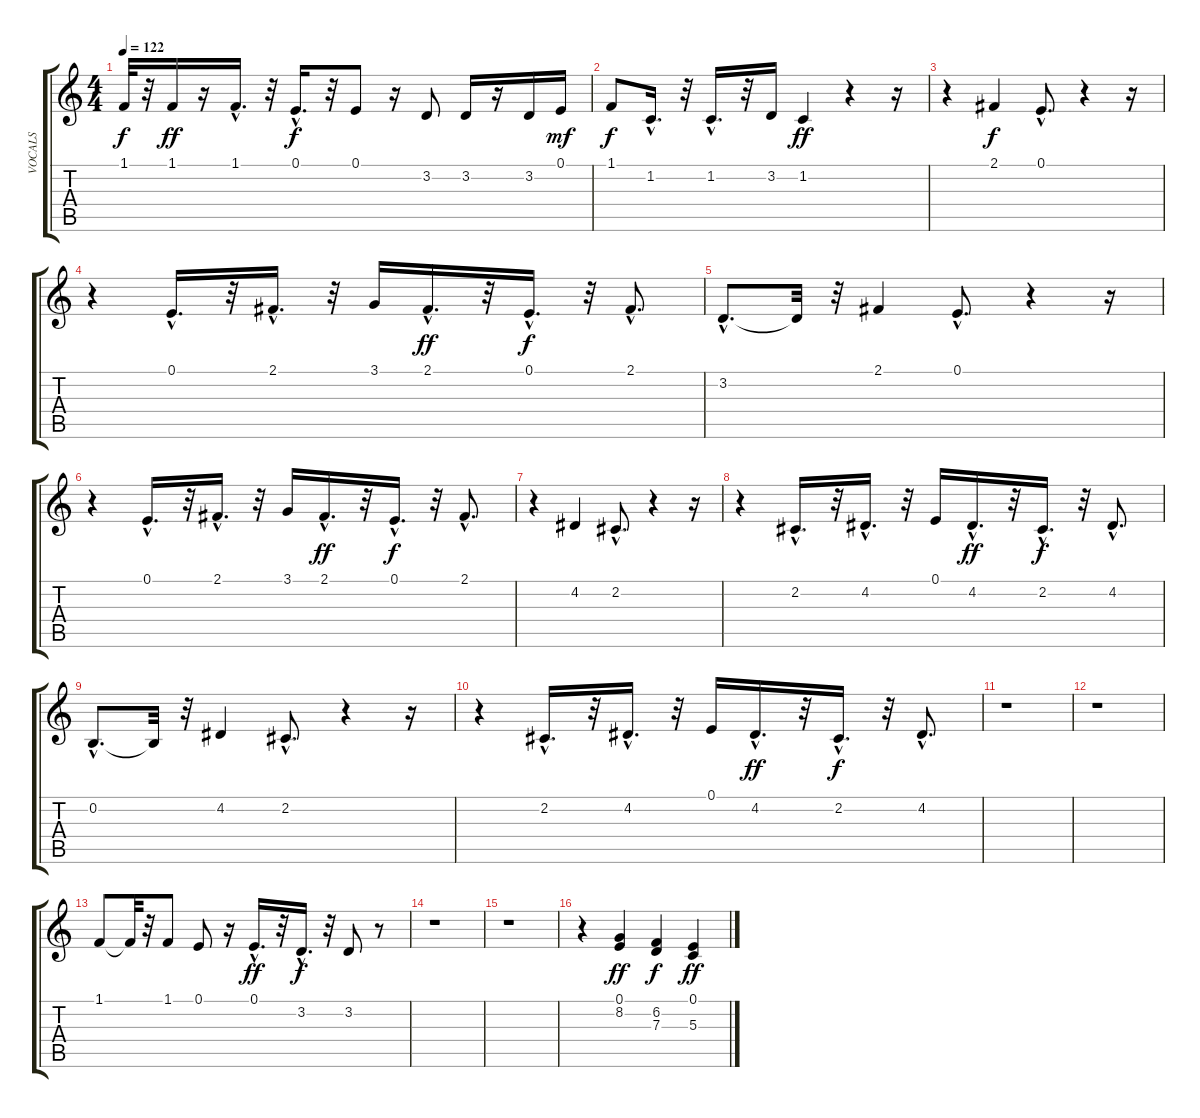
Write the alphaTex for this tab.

\track ("VOCALS" "VOCALS") {instrument synthvoice}
\staff {score tabs}
\tuning (E4 B3 G3 D3 A2 E2) {hide}
\ts (4 4)
\tempo 122
\clef g2
\ks c
1.1.32{dy f} r.32 1.1.16{dy ff} r.16 1.1{hac}.16{d} r.32 0.1{hac}.16{d dy f} r.32 0.1.8 r.16 3.2.8 3.2.16 r.16 3.2.16 0.1.16{dy mf} |
1.1.8{dy f} 1.2{hac}.16{d} r.32 1.2{hac}.16{d} r.32 3.2.16 1.2.4{dy ff} r.4 r.16 |
r.4 2.1.4{dy f} 0.1{hac}.8{d} r.4 r.16 |
r.4 0.1{hac}.16{d} r.32 2.1{hac}.16{d} r.32 3.1.16 2.1{hac}.16{d dy ff} r.32 0.1{hac}.16{d dy f} r.32 2.1{hac}.8{d} |
3.2{hac}.8{d} 3.2{t}.32 r.32 2.1.4 0.1{hac}.8{d} r.4 r.16 |
r.4 0.1{hac}.16{d} r.32 2.1{hac}.16{d} r.32 3.1.16 2.1{hac}.16{d dy ff} r.32 0.1{hac}.16{d dy f} r.32 2.1{hac}.8{d} |
r.4 4.2.4 2.2{hac}.8{d} r.4 r.16 |
r.4 2.2{hac}.16{d} r.32 4.2{hac}.16{d} r.32 0.1.16 4.2{hac}.16{d dy ff} r.32 2.2{hac}.16{d dy f} r.32 4.2{hac}.8{d} |
0.2{hac}.8{d} 0.2{t}.32 r.32 4.2.4 2.2{hac}.8{d} r.4 r.16 |
r.4 2.2{hac}.16{d} r.32 4.2{hac}.16{d} r.32 0.1.16 4.2{hac}.16{d dy ff} r.32 2.2{hac}.16{d dy f} r.32 4.2{hac}.8{d} |
r.1 |
r.1 |
1.1.8 1.1{t}.32 r.32 1.1.8 0.1.8 r.16 0.1{hac}.16{d dy ff} r.32 3.2{hac}.16{d dy f} r.32 3.2.8 r.8 |
r.1 |
r.1 |
r.4 (0.1 8.2).4{dy ff} (6.2 7.3).4{dy f} (0.1 5.3).4{dy ff}
